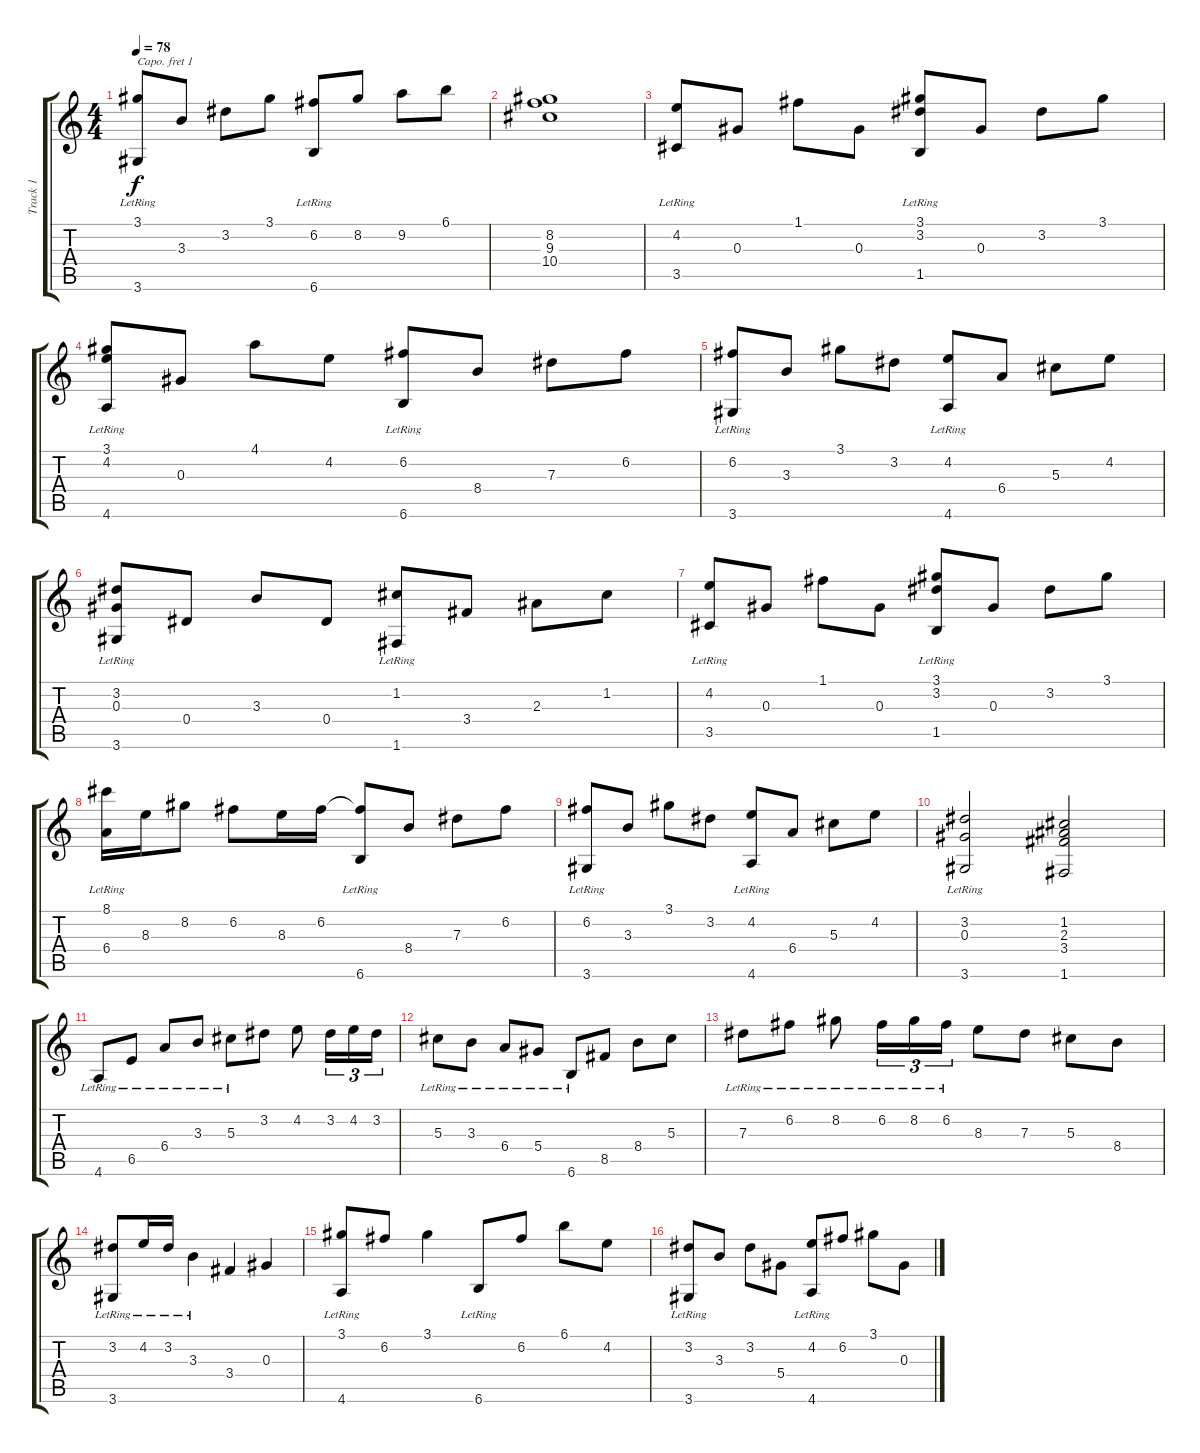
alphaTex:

\track ("Track 1" "Track 1") {instrument acousticguitarnylon}
\staff {score tabs}
\capo 1
\tuning (E4 B3 G3 D3 A2 E2) {hide}
\ts (4 4)
\tempo 78
\clef g2
\ks c
(3.1{lr} 3.6{lr}).8{dy f} 3.3.8 3.2.8 3.1.8 (6.2{lr} 6.6{lr}).8 8.2.8 9.2.8 6.1.8 |
(8.2 9.3 10.4).1 |
(4.2{lr} 3.5{lr}).8 0.3.8 1.1.8 0.3.8 (3.1{lr} 3.2{lr} 1.5{lr}).8 0.3.8 3.2.8 3.1.8 |
(3.1{lr} 4.2{lr} 4.6{lr}).8 0.3.8 4.1.8 4.2.8 (6.2{lr} 6.6{lr}).8 8.4.8 7.3.8 6.2.8 |
(6.2{lr} 3.6{lr}).8 3.3.8 3.1.8 3.2.8 (4.2{lr} 4.6{lr}).8 6.4.8 5.3.8 4.2.8 |
(3.2{lr} 0.3{lr} 3.6{lr}).8 0.4.8 3.3.8 0.4.8 (1.2{lr} 1.6{lr}).8 3.4.8 2.3.8 1.2.8 |
(4.2{lr} 3.5{lr}).8 0.3.8 1.1.8 0.3.8 (3.1{lr} 3.2{lr} 1.5{lr}).8 0.3.8 3.2.8 3.1.8 |
(8.1{lr} 6.4{lr}).16 8.3.16 8.2.8 6.2.8 8.3.16 6.2.16 (6.2{t} 6.6{lr}).8 8.4.8 7.3.8 6.2.8 |
(6.2{lr} 3.6{lr}).8 3.3.8 3.1.8 3.2.8 (4.2{lr} 4.6{lr}).8 6.4.8 5.3.8 4.2.8 |
(3.2{lr} 0.3{lr} 3.6{lr}).2 (1.2 2.3 3.4 1.6).2 |
4.6{lr}.8 6.5{lr}.8 6.4{lr}.8 3.3{lr}.8 5.3{lr}.8 3.2.8 4.2.8 3.2.16{tu (3 2)} 4.2.16{tu (3 2)} 3.2.16{tu (3 2)} |
5.3{lr}.8 3.3{lr}.8 6.4{lr}.8 5.4{lr}.8 6.6{lr}.8 8.5.8 8.4.8 5.3.8 |
7.3{lr}.8 6.2{lr}.8 8.2{lr}.8 6.2{lr}.16{tu (3 2)} 8.2{lr}.16{tu (3 2)} 6.2{lr}.16{tu (3 2)} 8.3.8 7.3.8 5.3.8 8.4.8 |
(3.2{lr} 3.6{lr}).8 4.2{lr}.16 3.2{lr}.16 3.3{lr}.4 3.4.4 0.3.4 |
(3.1{lr} 4.6{lr}).8 6.2.8 3.1.4 6.6{lr}.8 6.2.8 6.1.8 4.2.8 |
(3.2{lr} 3.6{lr}).8 3.3.8 3.2.8 5.4.8 (4.2{lr} 4.6{lr}).8 6.2.8 3.1.8 0.3.8
